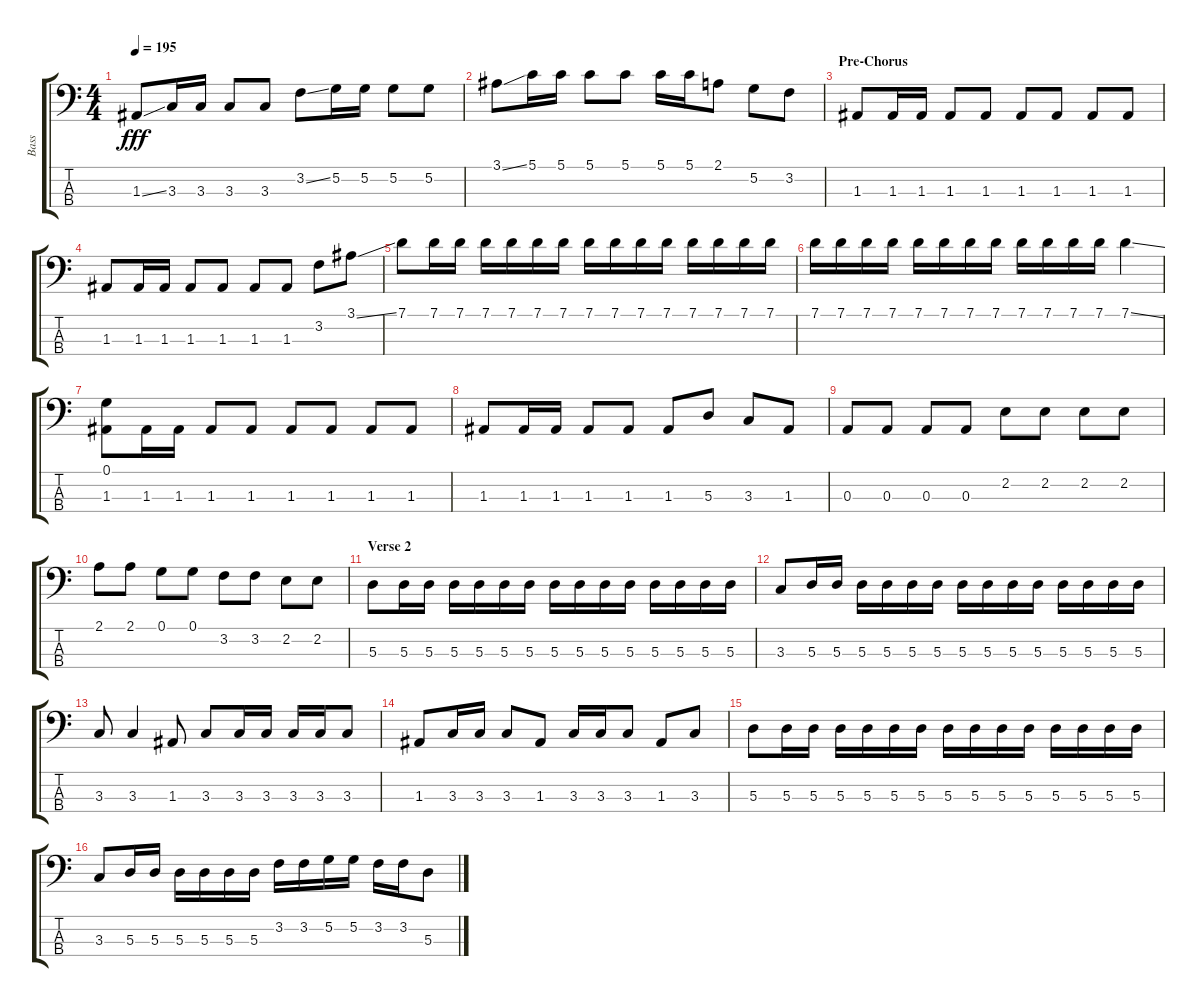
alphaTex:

\track ("Bass" "Bass") {instrument electricbassfinger}
\staff {score tabs}
\tuning (G2 D2 A1 E1) {hide}
\ts (4 4)
\tempo 195
\clef f4
\ks c
1.3{ss}.8{dy fff} 3.3.16 3.3.16 3.3.8 3.3.8 3.2{ss}.8 5.2.16 5.2.16 5.2.8 5.2.8 |
3.1{ss}.8 5.1.16 5.1.16 5.1.8 5.1.8 5.1.16 5.1.16 2.1.8 5.2.8 3.2.8 |
\section ("" "Pre-Chorus")
1.3.8 1.3.16 1.3.16 1.3.8 1.3.8 1.3.8 1.3.8 1.3.8 1.3.8 |
1.3.8 1.3.16 1.3.16 1.3.8 1.3.8 1.3.8 1.3.8 3.2.8 3.1{ss}.8 |
7.1.8 7.1.16 7.1.16 7.1.16 7.1.16 7.1.16 7.1.16 7.1.16 7.1.16 7.1.16 7.1.16 7.1.16 7.1.16 7.1.16 7.1.16 |
7.1.16 7.1.16 7.1.16 7.1.16 7.1.16 7.1.16 7.1.16 7.1.16 7.1.16 7.1.16 7.1.16 7.1.16 7.1{ss}.4 |
(0.1 1.3).8 1.3.16 1.3.16 1.3.8 1.3.8 1.3.8 1.3.8 1.3.8 1.3.8 |
1.3.8 1.3.16 1.3.16 1.3.8 1.3.8 1.3.8 5.3.8 3.3.8 1.3.8 |
0.3.8 0.3.8 0.3.8 0.3.8 2.2.8 2.2.8 2.2.8 2.2.8 |
2.1.8 2.1.8 0.1.8 0.1.8 3.2.8 3.2.8 2.2.8 2.2.8 |
\section ("" "Verse 2")
5.3.8 5.3.16 5.3.16 5.3.16 5.3.16 5.3.16 5.3.16 5.3.16 5.3.16 5.3.16 5.3.16 5.3.16 5.3.16 5.3.16 5.3.16 |
3.3.8 5.3.16 5.3.16 5.3.16 5.3.16 5.3.16 5.3.16 5.3.16 5.3.16 5.3.16 5.3.16 5.3.16 5.3.16 5.3.16 5.3.16 |
3.3.8 3.3.4 1.3.8 3.3.8 3.3.16 3.3.16 3.3.16 3.3.16 3.3.8 |
1.3.8 3.3.16 3.3.16 3.3.8 1.3.8 3.3.16 3.3.16 3.3.8 1.3.8 3.3.8 |
5.3.8 5.3.16 5.3.16 5.3.16 5.3.16 5.3.16 5.3.16 5.3.16 5.3.16 5.3.16 5.3.16 5.3.16 5.3.16 5.3.16 5.3.16 |
3.3.8 5.3.16 5.3.16 5.3.16 5.3.16 5.3.16 5.3.16 3.2.16 3.2.16 5.2.16 5.2.16 3.2.16 3.2.16 5.3.8
